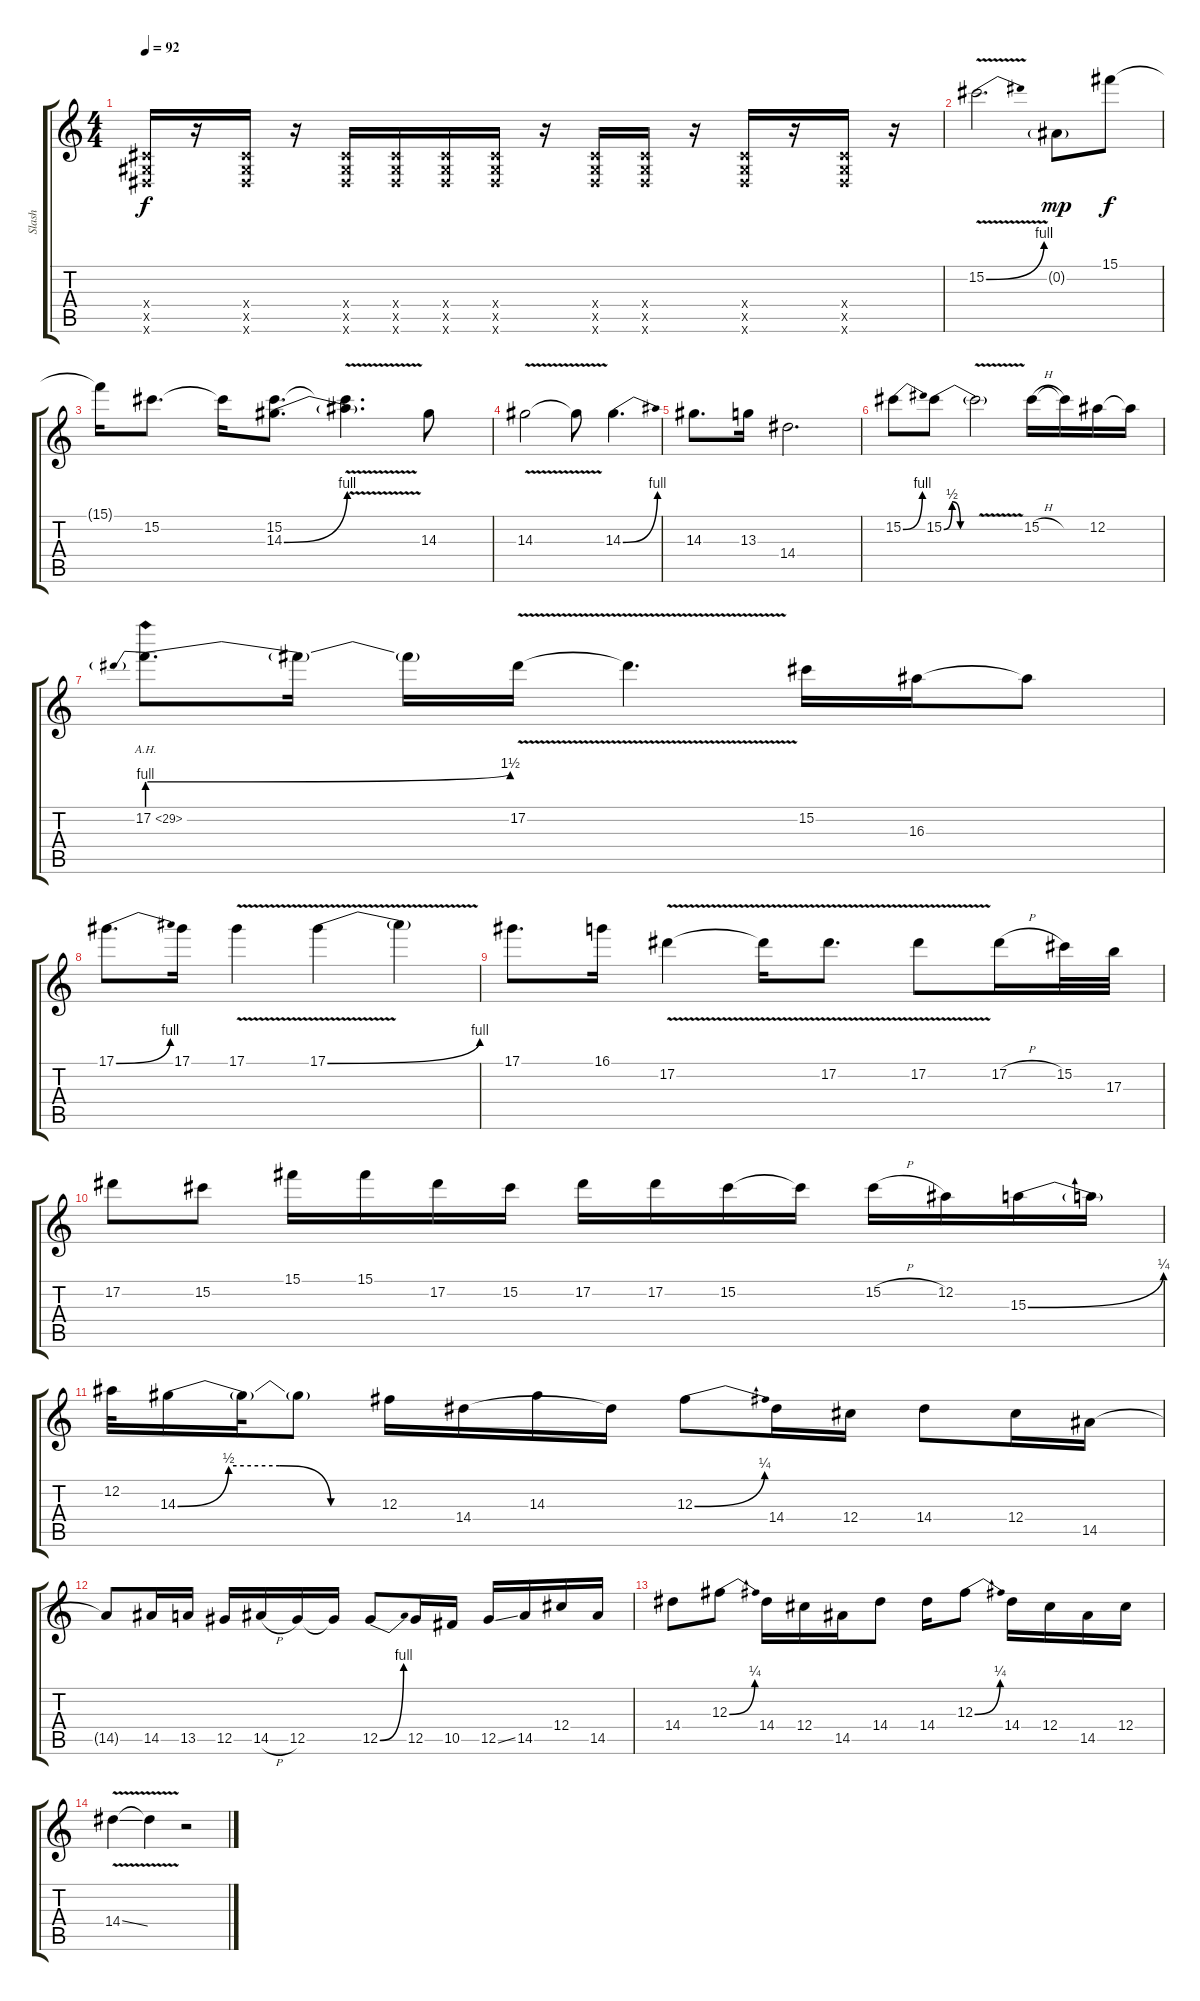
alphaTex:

\track ("Slash" "Slash") {instrument distortionguitar}
\staff {score tabs}
\tuning (Eb4 Bb3 Gb3 Db3 Ab2 Eb2) {hide}
\ts (4 4)
\tempo 92
\clef g2
\ks c
(0.4{x} 0.5{x} 0.6{x}).16{dy f} r.16 (0.4{x} 0.5{x} 0.6{x}).16 r.16 (0.4{x} 0.5{x} 0.6{x}).16 (0.4{x} 0.5{x} 0.6{x}).16 (0.4{x} 0.5{x} 0.6{x}).16 (0.4{x} 0.5{x} 0.6{x}).16 r.16 (0.4{x} 0.5{x} 0.6{x}).16 (0.4{x} 0.5{x} 0.6{x}).16 r.16 (0.4{x} 0.5{x} 0.6{x}).16 r.16 (0.4{x} 0.5{x} 0.6{x}).16 r.16 |
15.2{be (bend 0 0 60 4) v}.2{d} 0.2{g}.8{dy mp} 15.1.8{dy f} |
15.1{t}.16 15.2.8{d} 15.2{t}.16 (15.2 14.3{be (bend 0 0 60 4)}).8{d} (15.2{v t} 14.3{v t}).4{d} 14.3.8 |
14.3{v}.2 14.3{t}.8 14.3{be (bend 0 0 60 4)}.4{d} |
14.3.8{d} 13.3.16 14.4.2{d} |
15.2{be (bend 0 0 60 4)}.8 15.2{be (custom 0 0 15 2 30 0 45 0 60 0)}.8 15.2{v t}.2 15.2{h}.16 15.2{t}.16 12.2.16 12.2{t}.16 |
17.2{be (prebendbend 0 4 60 6) ah 12}.8{d} 17.2{t}.16 17.2{t}.16 17.2{v}.16 17.2{t}.4{d} 15.2.16 16.3.16 16.3{t}.8 |
17.1{be (bend 0 0 60 4)}.8{d} 17.1.16 17.1{v}.4 17.1{be (bend 0 0 60 4) v}.4 17.1{t}.4 |
17.1.8{d} 16.1.16 17.2{v}.4 17.2{v t}.16 17.2{v}.8{d} 17.2{v}.8 17.2{h}.16 15.2.32 17.3.32 |
17.2.8 15.2.8 15.1.16 15.1.16 17.2.16 15.2.16 17.2.16 17.2.16 15.2.16 15.2{t}.16 15.2{h}.16 12.2.16 15.3{be (bend 0 0 60 1)}.16 15.3{t}.16 |
12.2.32 14.3{be (custom 0 0 15 2 30 2 45 0 60 0)}.16 14.3{t}.32 14.3{t}.8 12.3.16 14.4.16 14.3.16 14.4{t}.16 12.3{be (bend 0 0 60 1)}.8 14.4.16 12.4.16 14.4.8 12.4.16 14.5.16 |
14.5{t}.8 14.5.16 13.5.16 12.5.16 14.5{h}.16 12.5.16 12.5{t}.16 12.5{be (bend 0 0 60 4)}.8 12.5.16 10.5.16 12.5{ss}.16 14.5.16 12.4.16 14.5.16 |
14.4.8 12.3{be (bend 0 0 60 1)}.8 14.4.16 12.4.16 14.5.16 14.4.8 14.4.16 12.3{be (bend 0 0 60 1)}.8 14.4.16 12.4.16 14.5.16 12.4.16 |
14.4{v ss}.4 14.4{t}.4 r.2
